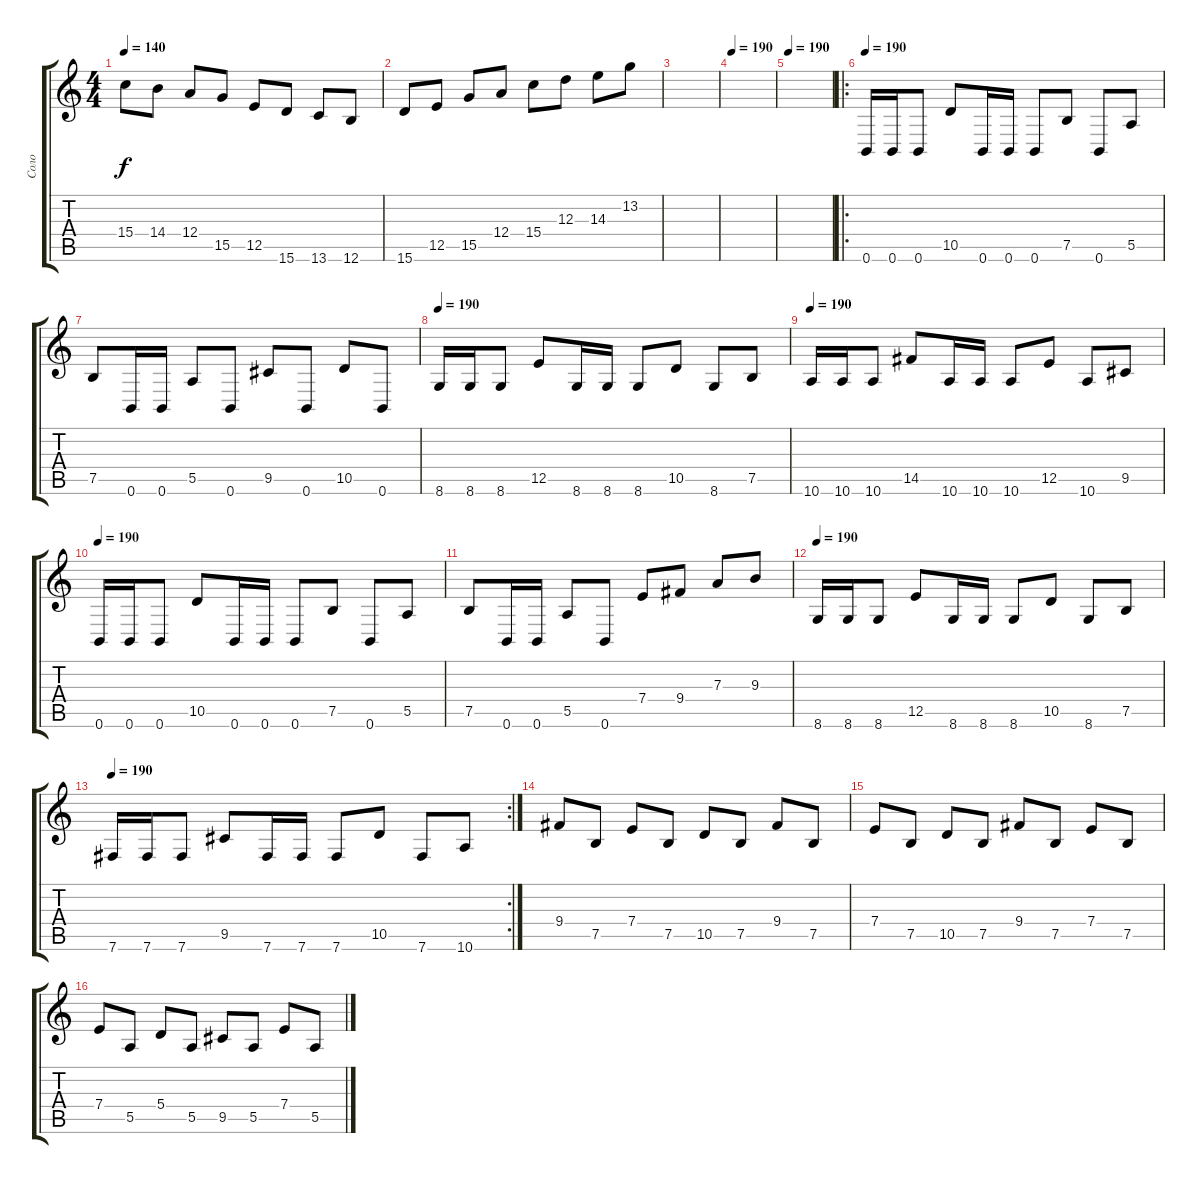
\track ("Соло" "Соло") {instrument distortionguitar}
\staff {score tabs}
\tuning (B3 Gb3 D3 A2 E2 B1) {hide}
\ts (4 4)
\tempo 140
\clef g2
\ks c
15.4.8{dy f} 14.4.8 12.4.8 15.5.8 12.5.8 15.6.8 13.6.8 12.6.8 |
15.6.8 12.5.8 15.5.8 12.4.8 15.4.8 12.3.8 14.3.8 13.2.8 |
|
\tempo 190
|
\tempo 190
|
\ro
\tempo 190
0.6.16 0.6.16 0.6.8 10.5.8 0.6.16 0.6.16 0.6.8 7.5.8 0.6.8 5.5.8 |
7.5.8 0.6.16 0.6.16 5.5.8 0.6.8 9.5.8 0.6.8 10.5.8 0.6.8 |
\tempo 190
8.6.16 8.6.16 8.6.8 12.5.8 8.6.16 8.6.16 8.6.8 10.5.8 8.6.8 7.5.8 |
\tempo 190
10.6.16 10.6.16 10.6.8 14.5.8 10.6.16 10.6.16 10.6.8 12.5.8 10.6.8 9.5.8 |
\tempo 190
0.6.16 0.6.16 0.6.8 10.5.8 0.6.16 0.6.16 0.6.8 7.5.8 0.6.8 5.5.8 |
7.5.8 0.6.16 0.6.16 5.5.8 0.6.8 7.4.8 9.4.8 7.3.8 9.3.8 |
\tempo 190
8.6.16 8.6.16 8.6.8 12.5.8 8.6.16 8.6.16 8.6.8 10.5.8 8.6.8 7.5.8 |
\rc 2
\tempo 190
7.6.16 7.6.16 7.6.8 9.5.8 7.6.16 7.6.16 7.6.8 10.5.8 7.6.8 10.6.8 |
9.4.8 7.5.8 7.4.8 7.5.8 10.5.8 7.5.8 9.4.8 7.5.8 |
7.4.8 7.5.8 10.5.8 7.5.8 9.4.8 7.5.8 7.4.8 7.5.8 |
7.4.8 5.5.8 5.4.8 5.5.8 9.5.8 5.5.8 7.4.8 5.5.8
